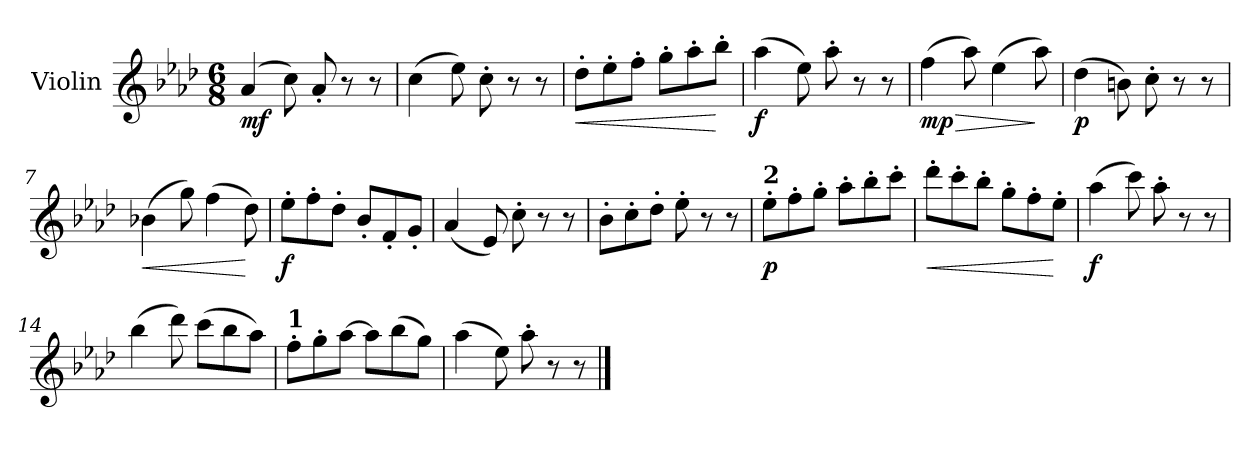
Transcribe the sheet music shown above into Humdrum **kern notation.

**kern	**dynam
*part1	*part1
*staff1	*staff1
*I"Violin	*
*I'Vln.	*
!!LO:PB:g=z
*clefG2	*
*k[b-e-a-d-]	*
*A-:	*
*M6/8	*
=1	=1
(4a-i/	mf
8cci\)	.
8a-'i/	.
8r	.
8r	.
=2	=2
(4cci\	.
8ee-i\)	.
8cc'i\	.
8r	.
8r	.
=3	=3
!	!LO:HP:b
8dd-'i\L	<
8ee-'i\	.
8ff'i\J	.
8gg'i\L	.
8aa-'i\	.
8bb-'i\J	[
=4	=4
(4aa-i\	f
8ee-i\)	.
8aa-'i\	.
8r	.
8r	.
=5	=5
!	!LO:HP:b
(4ffi\	> mp
8aa-i\)	.
(4ee-i\	.
8aa-i\)	]
=6	=6
(4dd-i\	p
8bni\)	.
8cc'i\	.
8r	.
8r	.
=7	=7
!	!LO:HP:b
(4b-Xi\	<
8ggi\)	.
(4ffi\	.
8dd-i\)	[
!!LO:LB:g=z
=8	=8
8ee-'i\L	f
8ff'i\	.
8dd-'i\J	.
8b-'i/L	.
8f'i/	.
8g'i/J	.
=9	=9
(4a-i/	.
8e-i/)	.
8cc'i\	.
8r	.
8r	.
=10	=10
8b-'i\L	.
8cc'i\	.
8dd-'i\J	.
8ee-'i\	.
8r	.
8r	.
=11	=11
!LO:TX:a:B:t=2	!
8ee-'i\L	p
8ff'i\	.
8gg'i\J	.
8aa-'i\L	.
8bb-'i\	.
8ccc'i\J	.
=12	=12
!	!LO:HP:b
8ddd-'i\L	<
8ccc'i\	.
8bb-'i\J	.
8gg'i\L	.
8ff'i\	.
8ee-'i\J	[
!!LO:LB:g=z
=13	=13
(4aa-i\	f
8ccci\)	.
8aa-'i\	.
8r	.
8r	.
=14	=14
(4bb-i\	.
8ddd-i\)	.
(8ccci\L	.
8bb-i\	.
8aa-i\J)	.
=15	=15
!LO:TX:a:B:t=1	!
8ff'i\L	.
8gg'i\	.
[>8aa-i\J	.
8aa-i\L]	.
(8bb-i\	.
8ggi\J)	.
=16	=16
(4aa-i\	.
8ee-i\)	.
8aa-'i\	.
8r	.
8r	.
==	==
*-	*-
